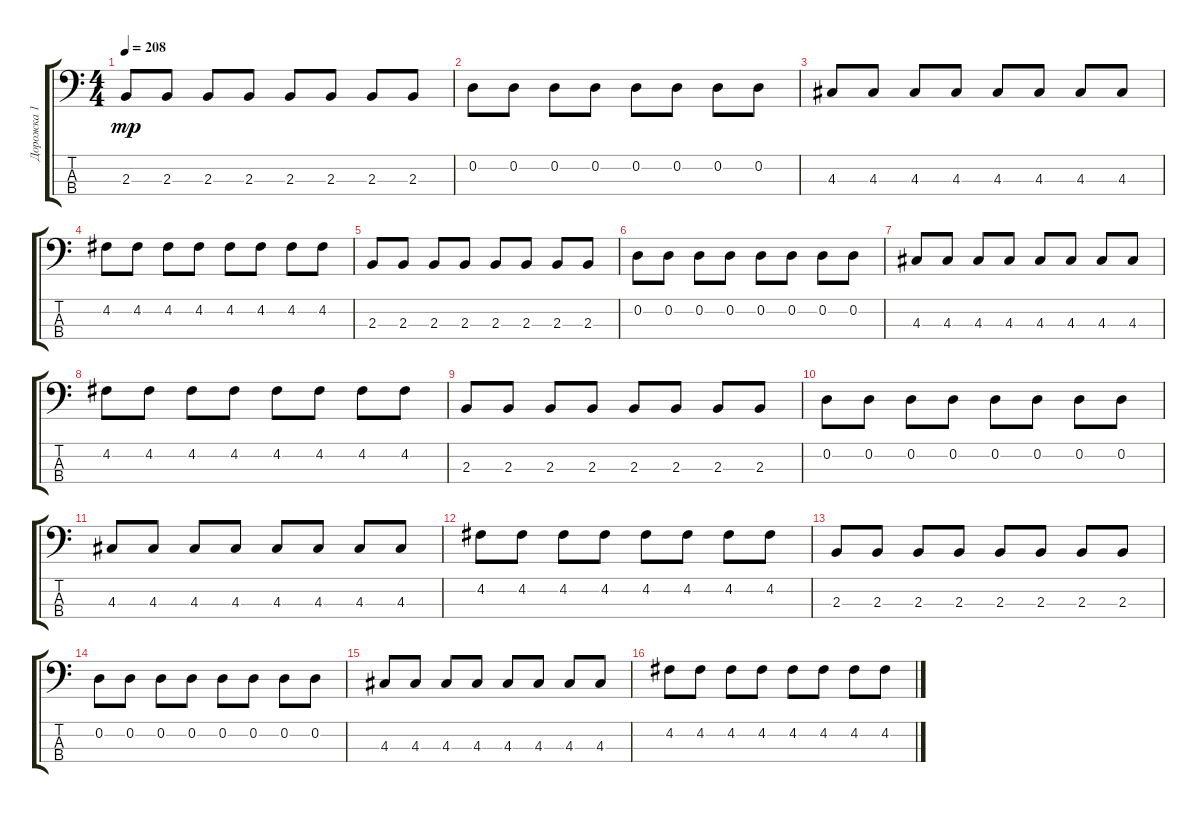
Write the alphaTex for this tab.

\track ("Дорожка 1" "Дорожка 1") {instrument electricbassfinger}
\staff {score tabs}
\tuning (G2 D2 A1 E1) {hide}
\ts (4 4)
\tempo 208
\clef f4
\ks c
2.3.8{dy mp instrument electricbassfinger} 2.3.8 2.3.8 2.3.8 2.3.8 2.3.8 2.3.8 2.3.8 |
0.2.8 0.2.8 0.2.8 0.2.8 0.2.8 0.2.8 0.2.8 0.2.8 |
4.3.8 4.3.8 4.3.8 4.3.8 4.3.8 4.3.8 4.3.8 4.3.8 |
4.2.8 4.2.8 4.2.8 4.2.8 4.2.8 4.2.8 4.2.8 4.2.8 |
2.3.8 2.3.8 2.3.8 2.3.8 2.3.8 2.3.8 2.3.8 2.3.8 |
0.2.8 0.2.8 0.2.8 0.2.8 0.2.8 0.2.8 0.2.8 0.2.8 |
4.3.8 4.3.8 4.3.8 4.3.8 4.3.8 4.3.8 4.3.8 4.3.8 |
4.2.8 4.2.8 4.2.8 4.2.8 4.2.8 4.2.8 4.2.8 4.2.8 |
2.3.8 2.3.8 2.3.8 2.3.8 2.3.8 2.3.8 2.3.8 2.3.8 |
0.2.8 0.2.8 0.2.8 0.2.8 0.2.8 0.2.8 0.2.8 0.2.8 |
4.3.8 4.3.8 4.3.8 4.3.8 4.3.8 4.3.8 4.3.8 4.3.8 |
4.2.8 4.2.8 4.2.8 4.2.8 4.2.8 4.2.8 4.2.8 4.2.8 |
2.3.8 2.3.8 2.3.8 2.3.8 2.3.8 2.3.8 2.3.8 2.3.8 |
0.2.8 0.2.8 0.2.8 0.2.8 0.2.8 0.2.8 0.2.8 0.2.8 |
4.3.8 4.3.8 4.3.8 4.3.8 4.3.8 4.3.8 4.3.8 4.3.8 |
4.2.8 4.2.8 4.2.8 4.2.8 4.2.8 4.2.8 4.2.8 4.2.8
